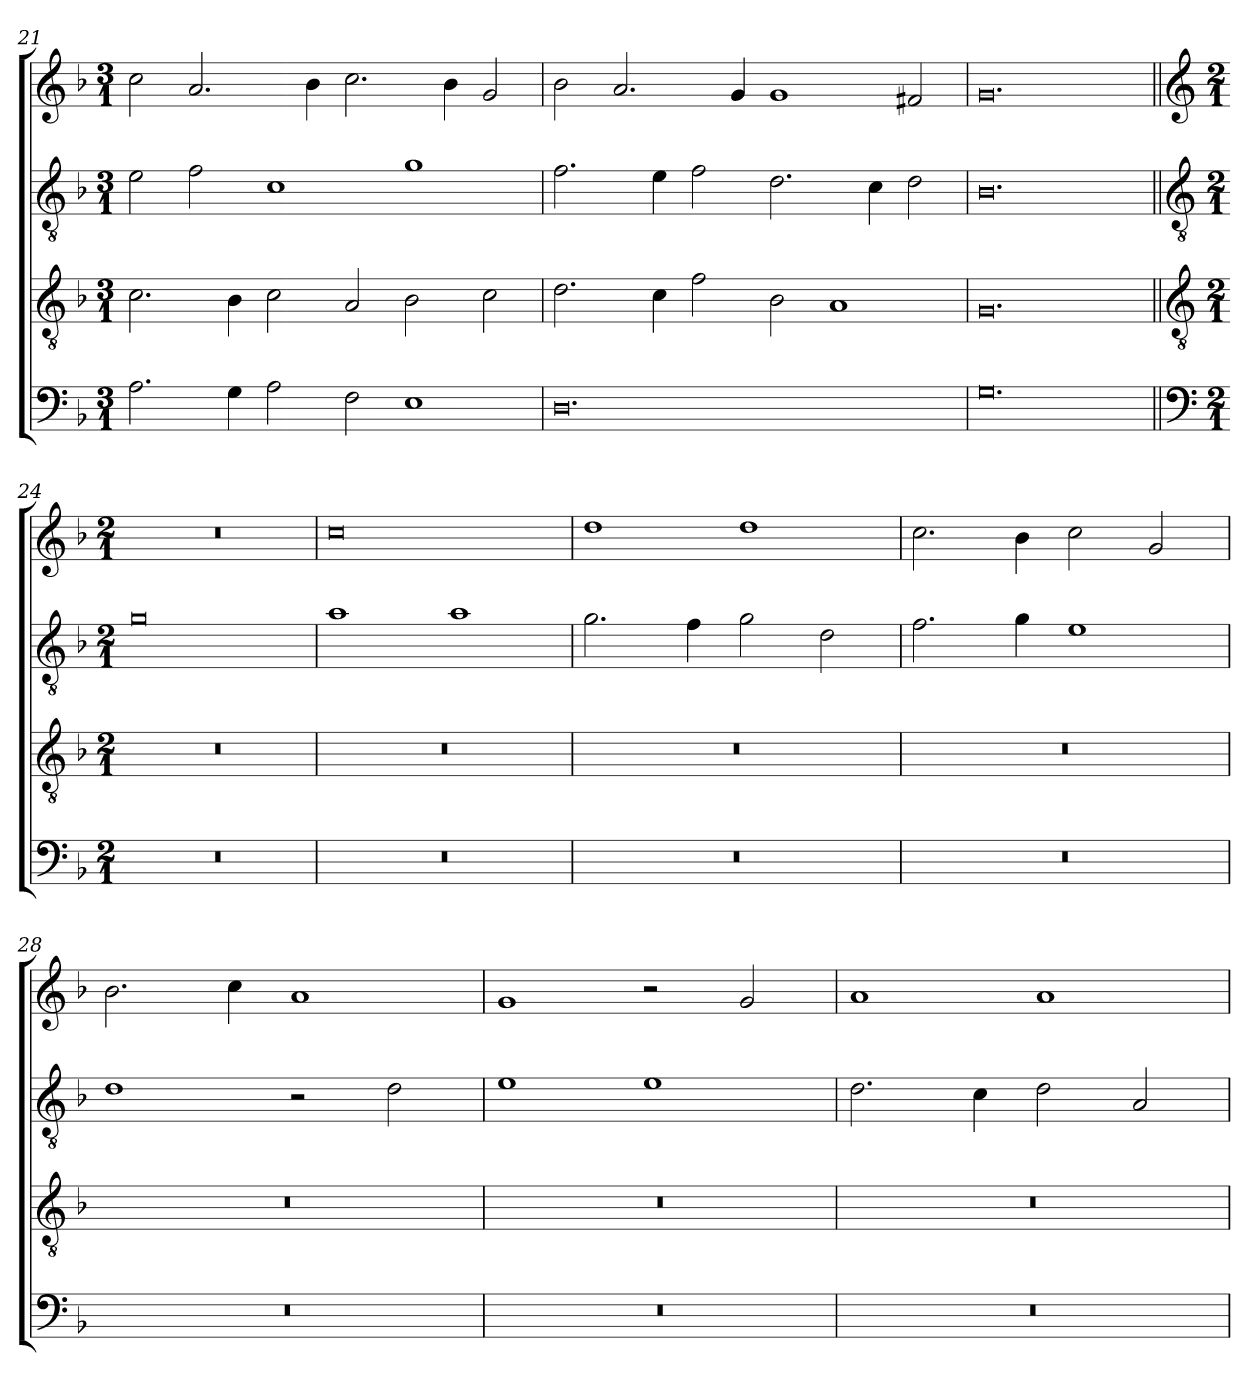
**kern	**kern	**kern	**kern
*part4	*part3	*part2	*part1
*staff4	*staff3	*staff2	*staff1
*clefF4	*clefGv2	*clefGv2	*clefG2
*k[b-]	*k[b-]	*k[b-]	*k[b-]
*M3/1	*M3/1	*M3/1	*M3/1
=21	=21	=21	=21
2.A\	2.c\	2e\	2cc\
.	.	2f\	2.a/
4G\	4B-\	.	.
2A\	2c\	1c	.
.	.	.	4b-\
2F\	2A/	.	2.cc\
1E	2B-\	1g	.
.	.	.	4b-\
.	2c\	.	2g/
=22	=22	=22	=22
0.D	2.d\	2.f\	2b-\
.	.	.	2.a/
.	4c\	4e\	.
.	2f\	2f\	.
.	.	.	4g/
.	2B-\	2.d\	1g
.	1A	.	.
.	.	4c\	.
.	.	2d\	2f#X/
!!LO:PB:g=z
=23	=23	=23	=23
0.G	0.G	0.B-	0.g
=24||	=24||	=24||	=24||
*clefF4	*clefGv2	*clefGv2	*clefG2
*M2/1	*M2/1	*M2/1	*M2/1
0r	0r	0g	0r
=25	=25	=25	=25
0r	0r	1a	0cc
.	.	1a	.
=26	=26	=26	=26
0r	0r	2.g\	1dd
.	.	4f\	.
.	.	2g\	1dd
.	.	2d\	.
=27	=27	=27	=27
0r	0r	2.f\	2.cc\
.	.	4g\	4b-\
.	.	1e	2cc\
.	.	.	2g/
=28	=28	=28	=28
0r	0r	1d	2.b-\
.	.	.	4cc\
.	.	2r	1a
.	.	2d\	.
=29	=29	=29	=29
0r	0r	1e	1g
.	.	1e	2r
.	.	.	2g/
=30	=30	=30	=30
0r	0r	2.d\	1a
.	.	4c\	.
.	.	2d\	1a
.	.	2A/	.
=	=	=	=
*-	*-	*-	*-
